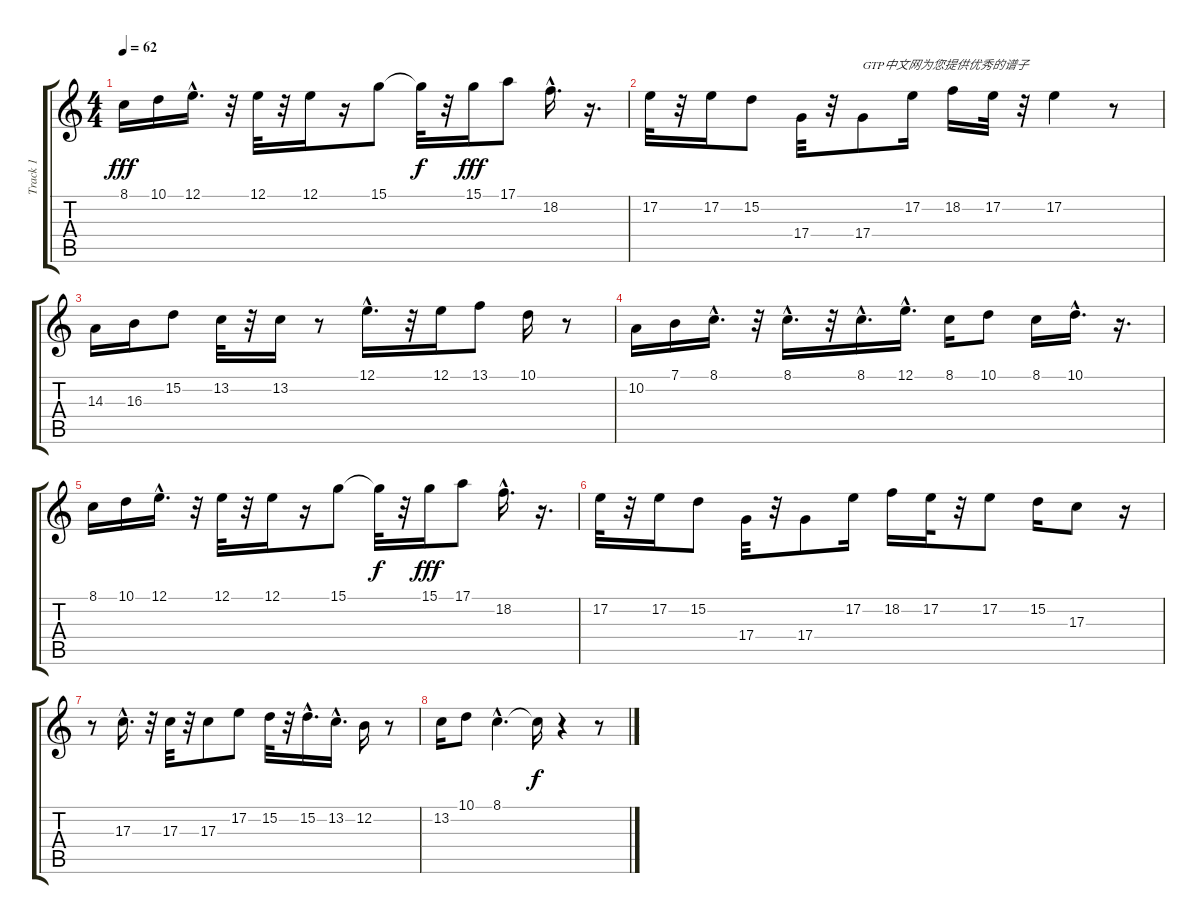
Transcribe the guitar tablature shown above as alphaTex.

\track ("Track 1" "Track 1") {instrument lead1square}
\staff {score tabs}
\tuning (E4 B3 G3 D3 A2 E2) {hide}
\ts (4 4)
\tempo 62
\clef g2
\ks c
8.1.16{dy fff instrument lead1square} 10.1.16 12.1{hac}.16{d} r.32 12.1.32 r.32 12.1.16 r.16 15.1.8 15.1{t}.32{dy f} r.32 15.1.16{dy fff} 17.1.8 18.2{hac}.16{d} r.16{d} |
17.2.32 r.32 17.2.16 15.2.8 17.4.32 r.32 17.4.8{txt "GTP中文网为您提供优秀的谱子"} 17.2.16 18.2.16 17.2.32 r.32 17.2.4 r.8 |
14.3.16 16.3.16 15.2.8 13.2.32 r.32 13.2.16 r.8 12.1{hac}.16{d} r.32 12.1.16 13.1.8 10.1.16 r.8 |
10.2.16 7.1.16 8.1{hac}.16{d} r.32 8.1{hac}.16{d} r.32 8.1{hac}.16{d} 12.1{hac}.16{d} 8.1.16 10.1.8 8.1.16 10.1{hac}.16{d} r.16{d} |
8.1.16 10.1.16 12.1{hac}.16{d} r.32 12.1.32 r.32 12.1.16 r.16 15.1.8 15.1{t}.32{dy f} r.32 15.1.16{dy fff} 17.1.8 18.2{hac}.16{d} r.16{d} |
17.2.32 r.32 17.2.16 15.2.8 17.4.32 r.32 17.4.8 17.2.16 18.2.16 17.2.32 r.32 17.2.8 15.2.16 17.3.8 r.16 |
r.8 17.3{hac}.16{d} r.32 17.3.32 r.32 17.3.8 17.2.8 15.2.32 r.32 15.2{hac}.16{d} 13.2{hac}.16{d} 12.2.16 r.8 |
13.2.16 10.1.8 8.1{hac}.4{d} 8.1{t}.16{dy f} r.4 r.8
